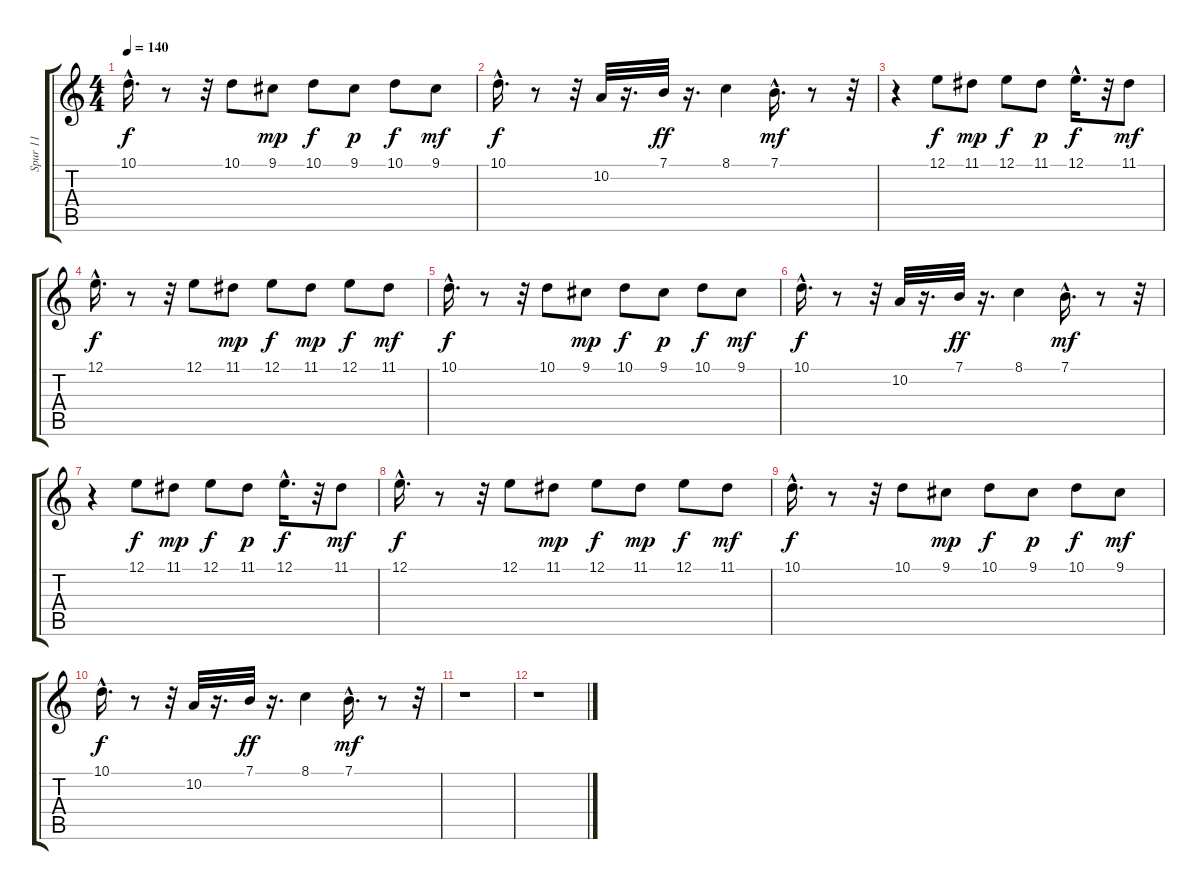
\track ("Spur 11" "Spur 11") {instrument stringensemble1}
\staff {score tabs}
\tuning (E4 B3 G3 D3 A2 E2) {hide}
\ts (4 4)
\tempo 140
\clef g2
\ks c
10.1{hac}.16{d dy f} r.8 r.32 10.1.8 9.1.8{dy mp} 10.1.8{dy f} 9.1.8{dy p} 10.1.8{dy f} 9.1.8{dy mf} |
10.1{hac}.16{d dy f} r.8 r.32 10.2.32 r.16{d} 7.1.32{dy ff} r.16{d} 8.1.4 7.1{hac}.16{d dy mf} r.8 r.32 |
r.4 12.1.8{dy f} 11.1.8{dy mp} 12.1.8{dy f} 11.1.8{dy p} 12.1{hac}.16{d dy f} r.32 11.1.8{dy mf} |
12.1{hac}.16{d dy f} r.8 r.32 12.1.8 11.1.8{dy mp} 12.1.8{dy f} 11.1.8{dy mp} 12.1.8{dy f} 11.1.8{dy mf} |
10.1{hac}.16{d dy f} r.8 r.32 10.1.8 9.1.8{dy mp} 10.1.8{dy f} 9.1.8{dy p} 10.1.8{dy f} 9.1.8{dy mf} |
10.1{hac}.16{d dy f} r.8 r.32 10.2.32 r.16{d} 7.1.32{dy ff} r.16{d} 8.1.4 7.1{hac}.16{d dy mf} r.8 r.32 |
r.4 12.1.8{dy f} 11.1.8{dy mp} 12.1.8{dy f} 11.1.8{dy p} 12.1{hac}.16{d dy f} r.32 11.1.8{dy mf} |
12.1{hac}.16{d dy f} r.8 r.32 12.1.8 11.1.8{dy mp} 12.1.8{dy f} 11.1.8{dy mp} 12.1.8{dy f} 11.1.8{dy mf} |
10.1{hac}.16{d dy f} r.8 r.32 10.1.8 9.1.8{dy mp} 10.1.8{dy f} 9.1.8{dy p} 10.1.8{dy f} 9.1.8{dy mf} |
10.1{hac}.16{d dy f} r.8 r.32 10.2.32 r.16{d} 7.1.32{dy ff} r.16{d} 8.1.4 7.1{hac}.16{d dy mf} r.8 r.32 |
r.1 |
r.1
